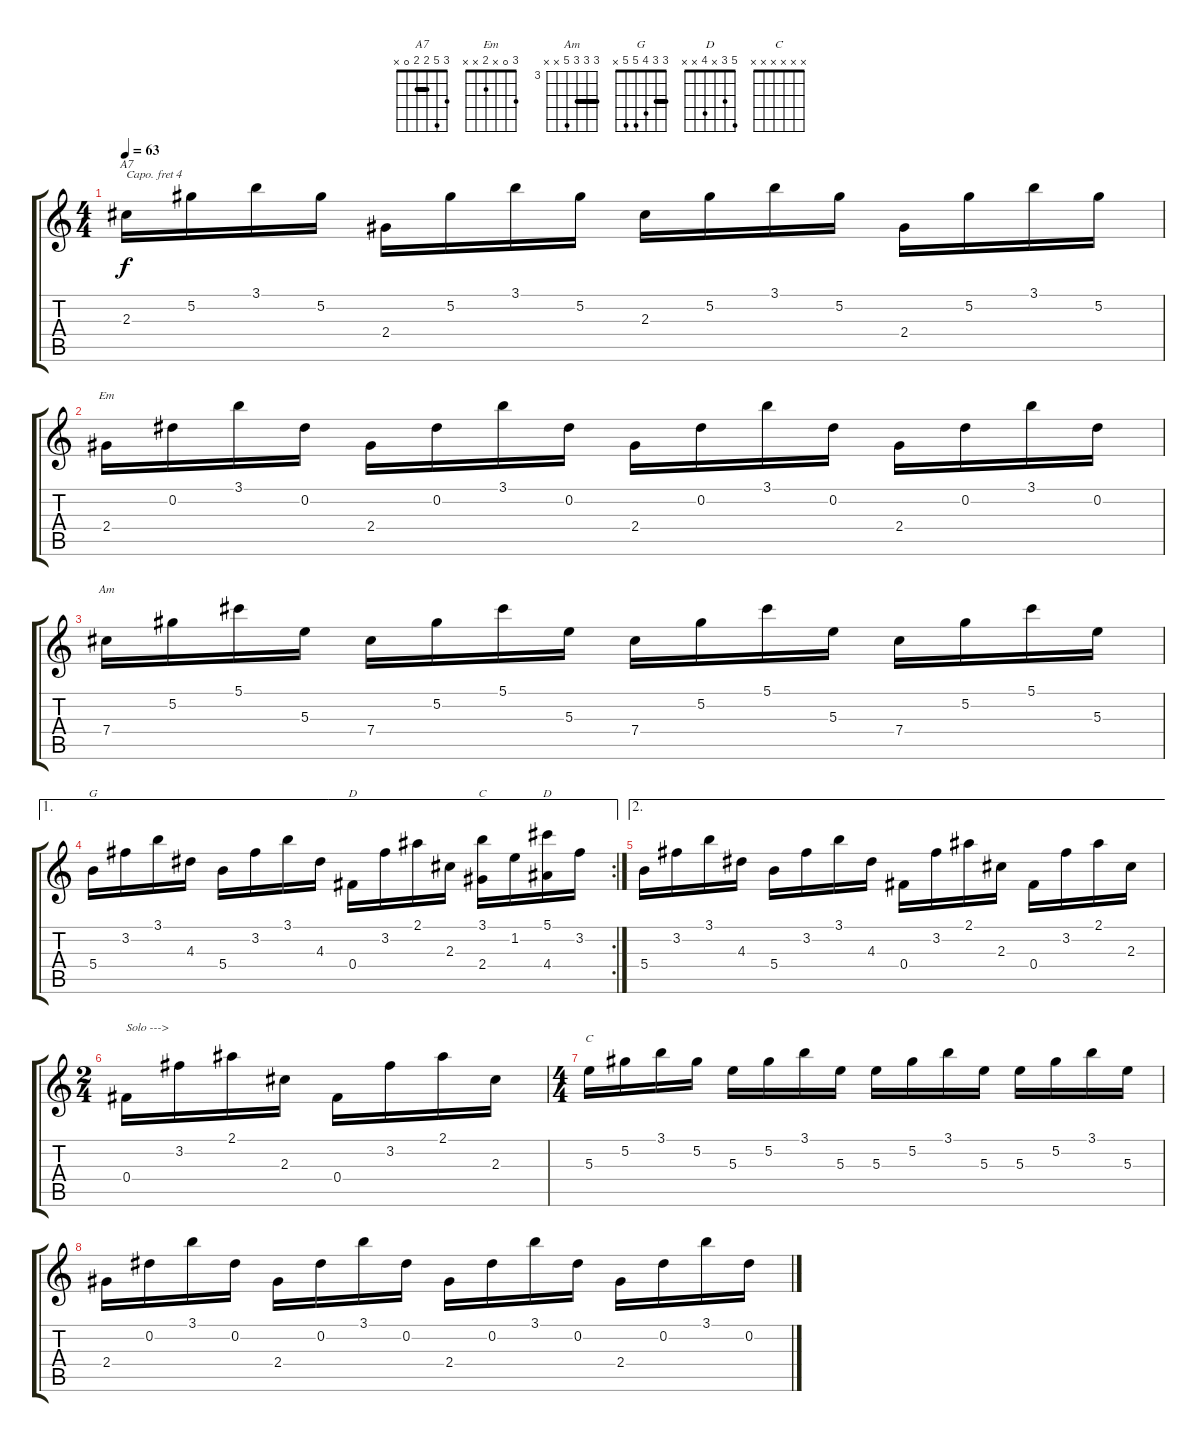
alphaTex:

\track "" {solo instrument acousticguitarsteel}
\staff {score tabs}
\capo 4
\tuning (E4 B3 G3 D3 A2 E2) {hide}
\chord ("A7" 3 5 2 2 0 x) {barre 2}
\chord ("Em" 3 0 x 2 x x)
\chord ("Am" 5 5 5 7 x x) {firstfret 3 barre 5}
\chord ("G" 3 3 4 5 5 x) {barre 3}
\chord ("D" 2 3 2 0 x x) {barre 2}
\chord ("C" 3 1 x 2 x x)
\chord ("D" 5 3 x 4 x x)
\chord ("C" x x x x x x)
\ts (4 4)
\tempo 63
\clef g2
\ks c
2.3.16{ch "A7" dy f} 5.2.16 3.1.16 5.2.16 2.4.16 5.2.16 3.1.16 5.2.16 2.3.16 5.2.16 3.1.16 5.2.16 2.4.16 5.2.16 3.1.16 5.2.16 |
2.4.16{ch "Em"} 0.2.16 3.1.16 0.2.16 2.4.16 0.2.16 3.1.16 0.2.16 2.4.16 0.2.16 3.1.16 0.2.16 2.4.16 0.2.16 3.1.16 0.2.16 |
7.4.16{ch "Am"} 5.2.16 5.1.16 5.3.16 7.4.16 5.2.16 5.1.16 5.3.16 7.4.16 5.2.16 5.1.16 5.3.16 7.4.16 5.2.16 5.1.16 5.3.16 |
\ae 1
\rc 2
5.4.16{ch "G"} 3.2.16 3.1.16 4.3.16 5.4.16 3.2.16 3.1.16 4.3.16 0.4.16{ch "D"} 3.2.16 2.1.16 2.3.16 (3.1 2.4).16{ch "C"} 1.2.16 (5.1 4.4).16{ch "D"} 3.2.16 |
\ae 2
5.4.16 3.2.16 3.1.16 4.3.16 5.4.16 3.2.16 3.1.16 4.3.16 0.4.16 3.2.16 2.1.16 2.3.16 0.4.16 3.2.16 2.1.16 2.3.16 |
\ts (2 4)
0.4.16{txt "Solo --->"} 3.2.16 2.1.16 2.3.16 0.4.16 3.2.16 2.1.16 2.3.16 |
\ts (4 4)
5.3.16{ch "C"} 5.2.16 3.1.16 5.2.16 5.3.16 5.2.16 3.1.16 5.3.16 5.3.16 5.2.16 3.1.16 5.3.16 5.3.16 5.2.16 3.1.16 5.3.16 |
2.4.16 0.2.16 3.1.16 0.2.16 2.4.16 0.2.16 3.1.16 0.2.16 2.4.16 0.2.16 3.1.16 0.2.16 2.4.16 0.2.16 3.1.16 0.2.16
